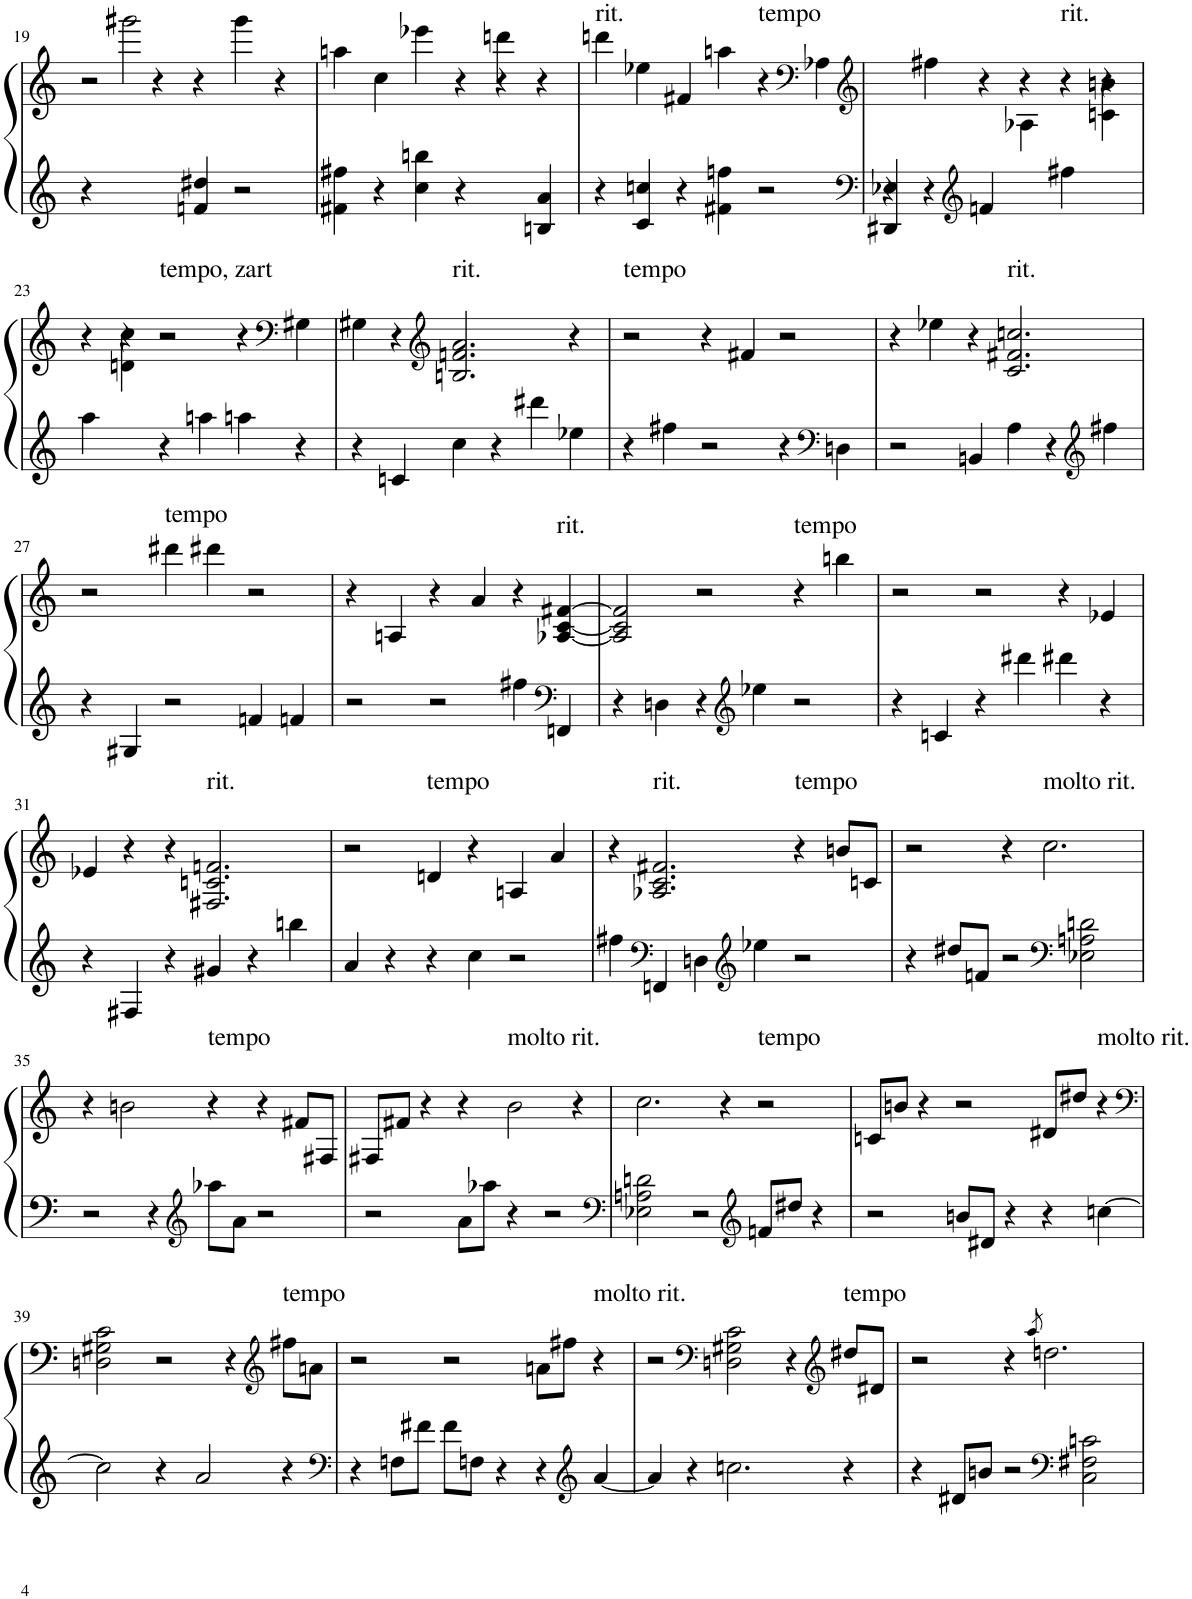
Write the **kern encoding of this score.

**kern	**kern
*part1	*part1
*staff2	*staff1
*I"Piano	*
*I'Pno.	*
!!LO:PB:g=z
*clefG2	*clefG2
*k[]	*k[]
*M3/2	*M3/2
=19	=19
*	*^
4r	2r	4ryy
2ryy	.	2ggg#X\
.	4r	.
4fn/ 4dd#X/	4r	2.ryy
2r	4ggg#\	.
.	4r	.
=20	=20	=20
4f#X\ 4ff#X\	4aan\	1ryy
4r	4cc\	.
4cc\ 4bbn\	4eee-X\	.
4r	4r	.
4ryy	4r	4dddn\
4Bn/ 4a/	4r	4ryy
=21	=21	=21
!	!LO:TX:a:t=rit.	!
*	*v	*v
4r	4dddn\
4c/ 4ccn/	4ee-X\
4r	4f#X/
4f#X\ 4ffn\	4aan\
!	!LO:TX:a:t=tempo
2r	4r
*	*clefF4
.	4A-X\
=22	=22
*clefF4	*clefG2
*^	*^
4DD#X/ 4E-X/	4r	4ryy	2.ryy
4ryy	4r	4ff#X\	.
*clefG2	*	*	*
1ryy	4fn/	4r	.
.	4ryy	4r	4A-X\
!	!	!LO:TX:a:t=rit.	!
.	4ff#X\	4r	4ryy
.	4ryy	4r	4cn\ 4bn\
*v	*v	*	*
!!LO:LB:g=z	!!
=23	=23	=23
4aa\	4r	4ryy
4ryy	4r	4dn\ 4cc\
!	!LO:TX:a:t=tempo, zart	!
4r	2r	1ryy
4aan\	.	.
4aan\	4r	.
*	*clefF4	*
4r	4G#X\	.
*	*v	*v
=24	=24
4r	4G#X\
4cn/	4r
*	*clefG2
!	!LO:TX:a:t=rit.
4cc\	2.Bn/ 2.fn/ 2.a/
4r	.
4ddd#X\	.
4ee-X\	4r
=25	=25
!	!LO:TX:a:t=tempo
4r	2r
4ff#X\	.
2r	4r
.	4f#X/
4r	2r
*clefF4	*
4Dn\	.
=26	=26
2r	4r
.	4ee-X\
4BBn/	4r
!	!LO:TX:a:t=rit.
4A\	2.c/ 2.f#X/ 2.ccn/
4r	.
*clefG2	*
4ff#X\	.
!!LO:LB:g=z
=27	=27
4r	2r
4G#X/	.
!	!LO:TX:a:t=tempo
2r	4ddd#X\
.	4ddd#X\
4fn/	2r
4fn/	.
=28	=28
2r	4r
.	4An/
2r	4r
.	4a/
4ff#X\	4r
*clefF4	*
!	!LO:TX:a:t=rit.
4FFn/	[4A-X/ [4c/ [4f#X/
=29	=29
4r	2A-/] 2c/] 2f#/]
4Dn\	.
4r	2r
*clefG2	*
4ee-X\	.
!	!LO:TX:a:t=tempo
2r	4r
.	4bbn\
=30	=30
4r	2r
4cn/	.
4r	2r
4ddd#X\	.
4ddd#X\	4r
4r	4e-X/
!!LO:LB:g=z
=31	=31
4r	4e-X/
4F#X/	4r
4r	4r
!	!LO:TX:a:t=rit.
4g#X/	2.F#X/ 2.cn/ 2.fn/
4r	.
4bbn\	.
=32	=32
4a/	2r
4r	.
!	!LO:TX:a:t=tempo
4r	4dn/
4cc\	4r
2r	4An/
.	4a/
=33	=33
4ff#X\	4r
*clefF4	*
!	!LO:TX:a:t=rit.
4FFn/	2.A-X/ 2.c/ 2.f#X/
4Dn\	.
*clefG2	*
4ee-X\	.
!	!LO:TX:a:t=tempo
2r	4r
.	8bn/L
.	8cn/J
=34	=34
4r	2r
8dd#X/L	.
8fn/J	.
2r	4r
!	!LO:TX:a:t=molto rit.
.	2.cc\
*clefF4	*
2E-X\ 2An\ 2dn\	.
!!LO:LB:g=z
=35	=35
2r	4r
.	2bn\
4r	.
*clefG2	*
!	!LO:TX:a:t=tempo
8aa-X\L	4r
8a\J	.
2r	4r
.	8f#X/L
.	8F#X/J
=36	=36
2r	8F#X/L
.	8f#X/J
.	4r
8a\L	4r
8aa-X\J	.
!	!LO:TX:a:t=molto rit.
4r	2b\
2r	.
.	4r
=37	=37
*clefF4	*
2E-X\ 2An\ 2dn\	2.cc\
2r	.
.	4r
*clefG2	*
!	!LO:TX:a:t=tempo
8fn/L	2r
8dd#X/J	.
4r	.
=38	=38
2r	8cn/L
.	8bn/J
.	4r
8bn/L	2r
8d#X/J	.
4r	.
4r	8d#X/L
.	8dd#X/J
!	!LO:TX:a:t=molto rit.
[4ccn\	4r
!!LO:LB:g=z
=39	=39
*	*clefF4
2cc\]	2Dn\ 2G#X\ 2c\
4r	2r
2a/	.
.	4r
*	*clefG2
!	!LO:TX:a:t=tempo
4r	8ff#X\L
.	8an\J
=40	=40
*clefF4	*
4r	2r
8Fn\L	.
8f#X\J	.
8f#\L	2r
8Fn\J	.
4r	.
4r	8an\L
.	8ff#X\J
*clefG2	*
!	!LO:TX:a:t=molto rit.
[4a/	4r
=41	=41
4a/]	2r
4r	.
*	*clefF4
2.ccn\	2Dn\ 2G#X\ 2c\
.	4r
*	*clefG2
!	!LO:TX:a:t=tempo
4r	8dd#X/L
.	8d#X/J
=42	=42
4r	2r
8d#X/L	.
8bn/J	.
2r	4r
.	8qaa/
.	2.ddn\
*clefF4	*
2C\ 2F#X\ 2cn\	.
=	=
*-	*-
